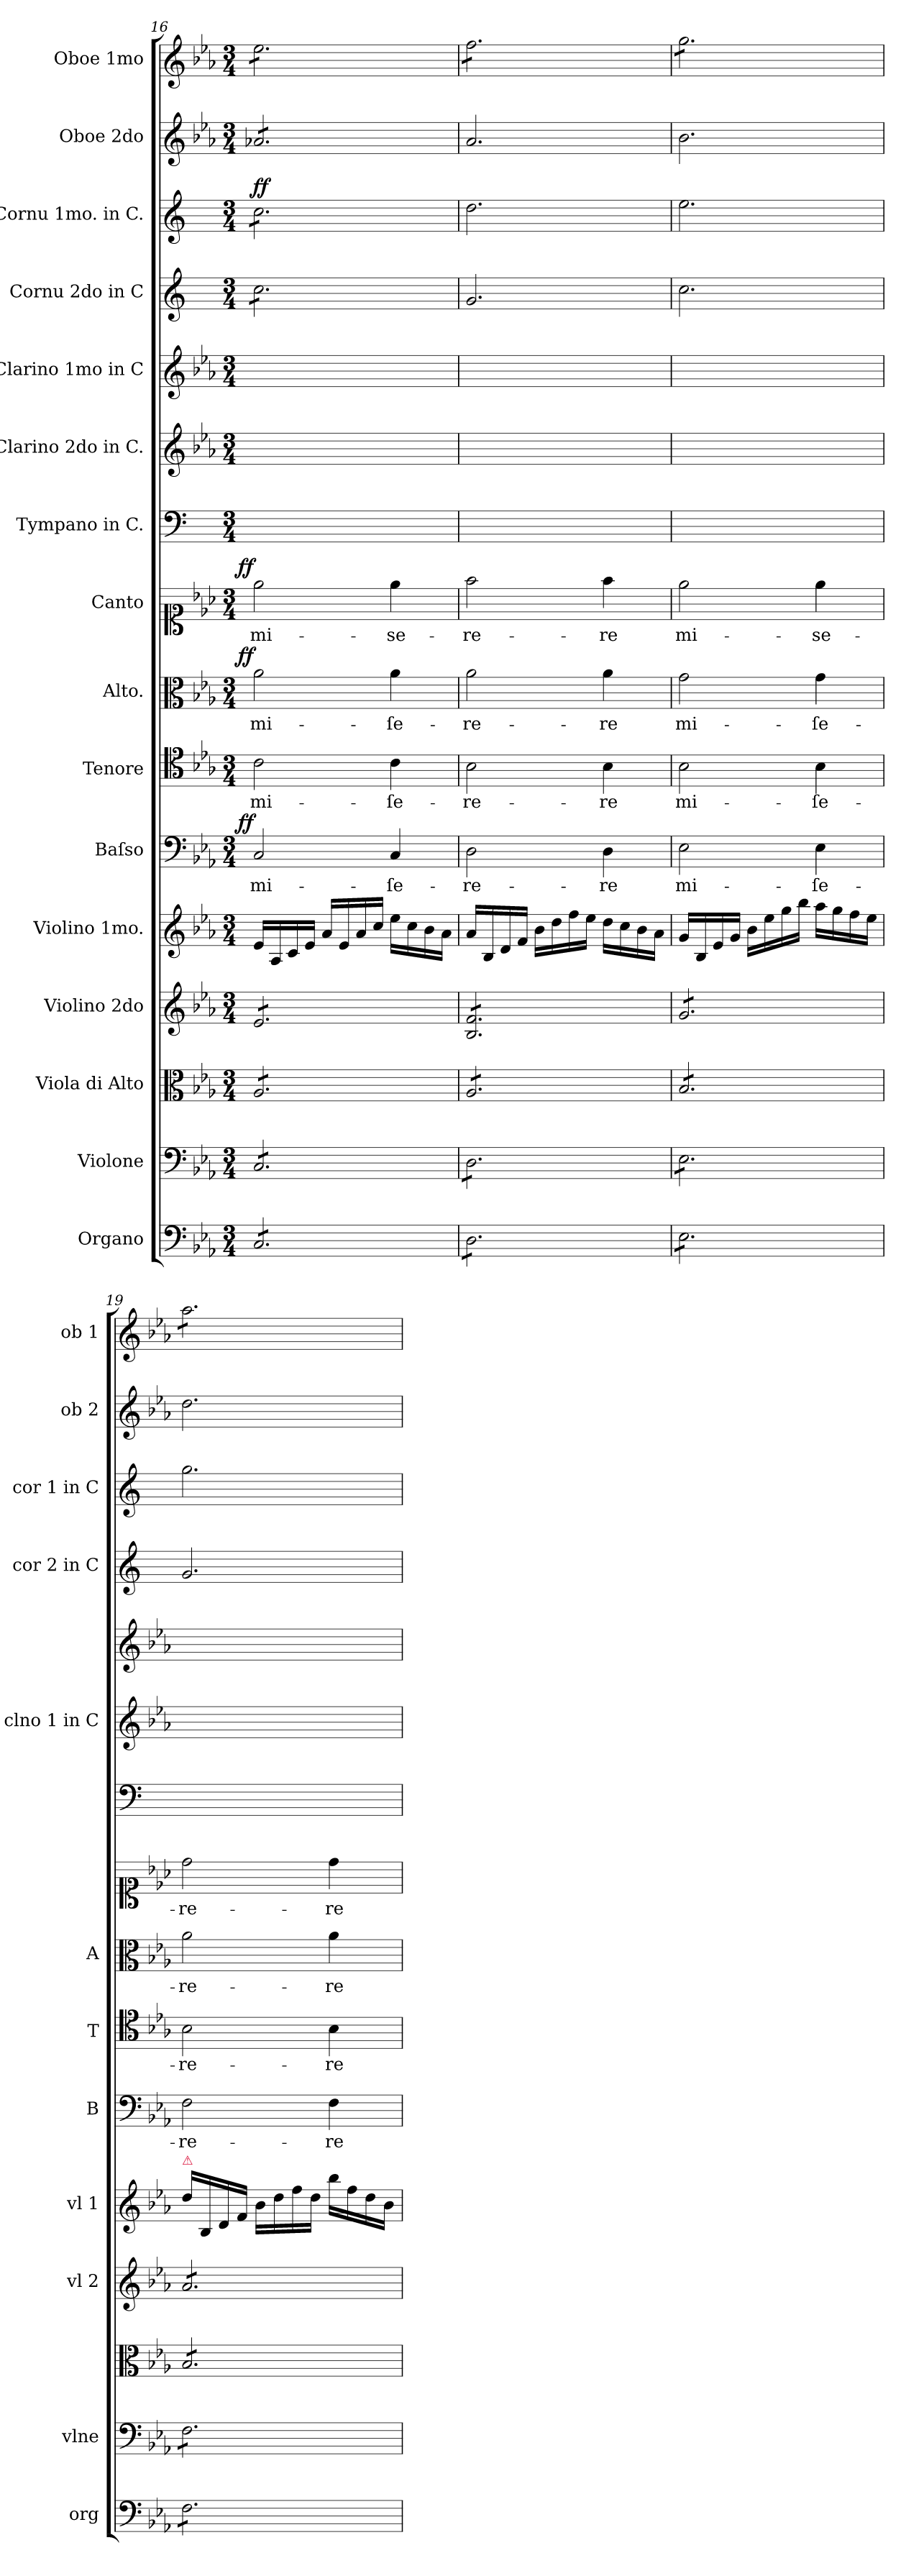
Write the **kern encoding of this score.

**kern	**kern	**dynam	**kern	**dynam	**kern	**dynam	**kern	**dynam	**kern	**text	**dynam	**kern	**text	**dynam	**kern	**text	**dynam	**kern	**text	**dynam	**kern	**kern	**kern	**kern	**dynam	**kern	**dynam	**kern	**dynam	**kern	**dynam
*part16	*part15	*part15	*part14	*part14	*part13	*part13	*part12	*part12	*part11	*part11	*part11	*part10	*part10	*part10	*part9	*part9	*part9	*part8	*part8	*part8	*part7	*part6	*part5	*part4	*part4	*part3	*part3	*part2	*part2	*part1	*part1
*staff16	*staff15	*staff15	*staff14	*staff14	*staff13	*staff13	*staff12	*staff12	*staff11	*staff11	*staff11	*staff10	*staff10	*staff10	*staff9	*staff9	*staff9	*staff8	*staff8	*staff8	*staff7	*staff6	*staff5	*staff4	*staff4	*staff3	*staff3	*staff2	*staff2	*staff1	*staff1
*I"Organo	*I"Violone	*	*I"Viola di Alto	*	*I"Violino 2do	*	*I"Violino 1mo.	*	*I"Baſso	*	*	*I"Tenore	*	*	*I"Alto.	*	*	*I"Canto	*	*	*I"Tympano in C.	*I"Clarino 2do in C.	*I"Clarino 1mo in C	*I"Cornu 2do in C	*	*I"Cornu 1mo. in C.	*	*I"Oboe 2do	*	*I"Oboe 1mo	*
*I'org	*I'vlne	*	*	*	*I'vl 2	*	*I'vl 1	*	*I'B	*	*	*I'T	*	*	*I'A	*	*	*	*	*	*	*I'clno 1 in C	*	*I'cor 2 in C	*	*I'cor 1 in C	*	*I'ob 2	*	*I'ob 1	*
*clefF4	*clefF4	*	*clefC3	*	*clefG2	*	*clefG2	*	*clefF4	*	*	*clefC4	*	*	*clefC3	*	*	*clefC1	*	*	*clefF4	*clefG2	*clefG2	*clefG2	*	*clefG2	*	*clefG2	*	*clefG2	*
*	*	*	*	*	*	*	*	*	*	*	*	*	*	*	*	*	*	*	*	*	*	*	*	*ITrd5c9	*	*ITrd5c9	*	*	*	*	*
*k[b-e-a-]	*k[b-e-a-]	*	*k[b-e-a-]	*	*k[b-e-a-]	*	*k[b-e-a-]	*	*k[b-e-a-]	*	*	*k[b-e-a-]	*	*	*k[b-e-a-]	*	*	*k[b-e-a-]	*	*	*k[]	*k[b-e-a-]	*k[b-e-a-]	*k[b-e-a-]	*	*k[b-e-a-]	*	*k[b-e-a-]	*	*k[b-e-a-]	*
*c:	*c:	*	*c:	*	*c:	*	*c:	*	*c:	*	*	*c:	*	*	*c:	*	*	*c:	*	*	*a:	*c:	*c:	*c:	*	*c:	*	*c:	*	*c:	*
*M3/4	*M3/4	*	*M3/4	*	*M3/4	*	*M3/4	*	*M3/4	*	*	*M3/4	*	*	*M3/4	*	*	*M3/4	*	*	*M3/4	*M3/4	*M3/4	*M3/4	*	*M3/4	*	*M3/4	*	*M3/4	*
=16	=16	=16	=16	=16	=16	=16	=16	=16	=16	=16	=16	=16	=16	=16	=16	=16	=16	=16	=16	=16	=16	=16	=16	=16	=16	=16	=16	=16	=16	=16	=16
!	!	!LO:DY:a	!	!LO:DY:a	!	!LO:DY:a	!	!LO:DY:a	!	!LO:LY:i	!LO:DY:a:rj	!	!	!LO:DY:a	!	!LO:LY:i	!LO:DY:a:rj	!	!	!LO:DY:a:rj	!	!	!	!	!LO:DY:a	!	!LO:DY:a	!	!LO:DY:a	!	!LO:DY:a
*tremolo	*	*	*	*	*	*	*	*	*	*	*	*	*	*	*	*	*	*	*	*	*	*	*	*	*	*	*	*	*	*	*
*	*tremolo	*	*	*	*	*	*	*	*	*	*	*	*	*	*	*	*	*	*	*	*	*	*	*	*	*	*	*	*	*	*
*	*	*	*tremolo	*	*	*	*	*	*	*	*	*	*	*	*	*	*	*	*	*	*	*	*	*	*	*	*	*	*	*	*
*	*	*	*	*	*tremolo	*	*	*	*	*	*	*	*	*	*	*	*	*	*	*	*	*	*	*	*	*	*	*	*	*	*
*	*	*	*	*	*	*	*	*	*	*	*	*	*	*	*	*	*	*	*	*	*	*	*	*tremolo	*	*	*	*	*	*	*
*	*	*	*	*	*	*	*	*	*	*	*	*	*	*	*	*	*	*	*	*	*	*	*	*	*	*tremolo	*	*	*	*	*
*	*	*	*	*	*	*	*	*	*	*	*	*	*	*	*	*	*	*	*	*	*	*	*	*	*	*	*	*tremolo	*	*	*
*	*	*	*	*	*	*	*	*	*	*	*	*	*	*	*	*	*	*	*	*	*	*	*	*	*	*	*	*	*	*tremolo	*
8C/L	8C/L	ffor&colon;	8A-/L	ffor&colon;	8e-/L	ffor&colon;	16e-/LL	ffor&colon;	2C/	mi-	ff.	2c\	mi-	f&colon;	2a-\	mi-	ff.	2ee-\	mi-	ff.	2.ryy	2.ryy	2.ryy	8e-\L	ffor&colon;	8e-\L	ff.	8a-X/L	ffor.	8ee-\L	ffor&colon;
.	.	.	.	.	.	.	16A-/	.	.	.	.	.	.	.	.	.	.	.	.	.	.	.	.	.	.	.	.	.	.	.	.
8C/	8C/	.	8A-/	.	8e-/	.	16c/	.	.	.	.	.	.	.	.	.	.	.	.	.	.	.	.	8e-\	.	8e-\	.	8a-X/	.	8ee-\	.
.	.	.	.	.	.	.	16e-/JJ	.	.	.	.	.	.	.	.	.	.	.	.	.	.	.	.	.	.	.	.	.	.	.	.
8C/	8C/	.	8A-/	.	8e-/	.	16a-/LL	.	.	.	.	.	.	.	.	.	.	.	.	.	.	.	.	8e-\	.	8e-\	.	8a-X/	.	8ee-\	.
.	.	.	.	.	.	.	16e-/	.	.	.	.	.	.	.	.	.	.	.	.	.	.	.	.	.	.	.	.	.	.	.	.
8C/	8C/	.	8A-/	.	8e-/	.	16a-/	.	.	.	.	.	.	.	.	.	.	.	.	.	.	.	.	8e-\	.	8e-\	.	8a-X/	.	8ee-\	.
.	.	.	.	.	.	.	16cc/JJ	.	.	.	.	.	.	.	.	.	.	.	.	.	.	.	.	.	.	.	.	.	.	.	.
!	!	!	!	!	!	!	!	!	!	!LO:LY:i	!	!	!	!	!	!LO:LY:i	!	!	!	!	!	!	!	!	!	!	!	!	!	!	!
8C/	8C/	.	8A-/	.	8e-/	.	16ee-\LL	.	4C/	-ſe-	.	4c\	-ſe-	.	4a-\	-ſe-	.	4ee-\	-se-	.	.	.	.	8e-\	.	8e-\	.	8a-X/	.	8ee-\	.
.	.	.	.	.	.	.	16cc\	.	.	.	.	.	.	.	.	.	.	.	.	.	.	.	.	.	.	.	.	.	.	.	.
8C/J	8C/J	.	8A-/J	.	8e-/J	.	16b-\	.	.	.	.	.	.	.	.	.	.	.	.	.	.	.	.	8e-\J	.	8e-\J	.	8a-X/J	.	8ee-\J	.
*	*	*	*	*	*	*	*	*	*	*	*	*	*	*	*	*	*	*	*	*	*	*	*	*	*	*	*	*Xtremolo	*	*	*
*	*	*	*	*	*	*	*	*	*	*	*	*	*	*	*	*	*	*	*	*	*	*	*	*	*	*Xtremolo	*	*	*	*	*
*	*	*	*	*	*	*	*	*	*	*	*	*	*	*	*	*	*	*	*	*	*	*	*	*Xtremolo	*	*	*	*	*	*	*
.	.	.	.	.	.	.	16a-\JJ	.	.	.	.	.	.	.	.	.	.	.	.	.	.	.	.	.	.	.	.	.	.	.	.
=17	=17	=17	=17	=17	=17	=17	=17	=17	=17	=17	=17	=17	=17	=17	=17	=17	=17	=17	=17	=17	=17	=17	=17	=17	=17	=17	=17	=17	=17	=17	=17
!	!	!	!	!	!	!	!	!	!	!LO:LY:i	!	!	!	!	!	!LO:LY:i	!	!	!	!	!	!	!	!	!	!	!	!	!	!	!
8D\L	8D\L	.	8A-/L	.	8B-/ 8f/L	.	16a-/LL	.	2D\	-re-	.	2B-\	-re-	.	2a-\	-re-	.	2ff\	-re-	.	2.ryy	2.ryy	2.ryy	2.B-/	.	2.f\	.	2.a-/	.	8ff\L	.
.	.	.	.	.	.	.	16B-/	.	.	.	.	.	.	.	.	.	.	.	.	.	.	.	.	.	.	.	.	.	.	.	.
8D\	8D\	.	8A-/	.	8B-/ 8f/	.	16d/	.	.	.	.	.	.	.	.	.	.	.	.	.	.	.	.	.	.	.	.	.	.	8ff\	.
.	.	.	.	.	.	.	16f/JJ	.	.	.	.	.	.	.	.	.	.	.	.	.	.	.	.	.	.	.	.	.	.	.	.
8D\	8D\	.	8A-/	.	8B-/ 8f/	.	16b-\LL	.	.	.	.	.	.	.	.	.	.	.	.	.	.	.	.	.	.	.	.	.	.	8ff\	.
.	.	.	.	.	.	.	16dd\	.	.	.	.	.	.	.	.	.	.	.	.	.	.	.	.	.	.	.	.	.	.	.	.
8D\	8D\	.	8A-/	.	8B-/ 8f/	.	16ff\	.	.	.	.	.	.	.	.	.	.	.	.	.	.	.	.	.	.	.	.	.	.	8ff\	.
.	.	.	.	.	.	.	16ee-\JJ	.	.	.	.	.	.	.	.	.	.	.	.	.	.	.	.	.	.	.	.	.	.	.	.
!	!	!	!	!	!	!	!	!	!	!LO:LY:i	!	!	!	!	!	!LO:LY:i	!	!	!	!	!	!	!	!	!	!	!	!	!	!	!
8D\	8D\	.	8A-/	.	8B-/ 8f/	.	16dd\LL	.	4D\	-re	.	4B-\	-re	.	4a-\	-re	.	4ff\	-re	.	.	.	.	.	.	.	.	.	.	8ff\	.
.	.	.	.	.	.	.	16cc\	.	.	.	.	.	.	.	.	.	.	.	.	.	.	.	.	.	.	.	.	.	.	.	.
8D\J	8D\J	.	8A-/J	.	8B-/ 8f/J	.	16b-\	.	.	.	.	.	.	.	.	.	.	.	.	.	.	.	.	.	.	.	.	.	.	8ff\J	.
.	.	.	.	.	.	.	16a-\JJ	.	.	.	.	.	.	.	.	.	.	.	.	.	.	.	.	.	.	.	.	.	.	.	.
=18	=18	=18	=18	=18	=18	=18	=18	=18	=18	=18	=18	=18	=18	=18	=18	=18	=18	=18	=18	=18	=18	=18	=18	=18	=18	=18	=18	=18	=18	=18	=18
!	!	!	!	!	!	!	!	!	!	!	!	!	!LO:LY:i	!	!	!LO:LY:i	!	!	!LO:LY:i	!	!	!	!	!	!	!	!	!	!	!	!
8E-\L	8E-\L	.	8B-/L	.	8g/L	.	16g/LL	.	2E-\	mi-	.	2B-\	mi-	.	2g\	mi-	.	2ee-\	mi-	.	2.ryy	2.ryy	2.ryy	2.e-\	.	2.g\	.	2.b-\	.	8gg\L	.
.	.	.	.	.	.	.	16B-/	.	.	.	.	.	.	.	.	.	.	.	.	.	.	.	.	.	.	.	.	.	.	.	.
8E-\	8E-\	.	8B-/	.	8g/	.	16e-/	.	.	.	.	.	.	.	.	.	.	.	.	.	.	.	.	.	.	.	.	.	.	8gg\	.
.	.	.	.	.	.	.	16g/JJ	.	.	.	.	.	.	.	.	.	.	.	.	.	.	.	.	.	.	.	.	.	.	.	.
8E-\	8E-\	.	8B-/	.	8g/	.	16b-\LL	.	.	.	.	.	.	.	.	.	.	.	.	.	.	.	.	.	.	.	.	.	.	8gg\	.
.	.	.	.	.	.	.	16ee-\	.	.	.	.	.	.	.	.	.	.	.	.	.	.	.	.	.	.	.	.	.	.	.	.
8E-\	8E-\	.	8B-/	.	8g/	.	16gg\	.	.	.	.	.	.	.	.	.	.	.	.	.	.	.	.	.	.	.	.	.	.	8gg\	.
.	.	.	.	.	.	.	16bb-\JJ	.	.	.	.	.	.	.	.	.	.	.	.	.	.	.	.	.	.	.	.	.	.	.	.
!	!	!	!	!	!	!	!	!	!	!	!	!	!LO:LY:i	!	!	!LO:LY:i	!	!	!LO:LY:i	!	!	!	!	!	!	!	!	!	!	!	!
8E-\	8E-\	.	8B-/	.	8g/	.	16aa-\LL	.	4E-\	-ſe-	.	4B-\	-ſe-	.	4g\	-ſe-	.	4ee-\	-se-	.	.	.	.	.	.	.	.	.	.	8gg\	.
.	.	.	.	.	.	.	16gg\	.	.	.	.	.	.	.	.	.	.	.	.	.	.	.	.	.	.	.	.	.	.	.	.
8E-\J	8E-\J	.	8B-/J	.	8g/J	.	16ff\	.	.	.	.	.	.	.	.	.	.	.	.	.	.	.	.	.	.	.	.	.	.	8gg\J	.
.	.	.	.	.	.	.	16ee-\JJ	.	.	.	.	.	.	.	.	.	.	.	.	.	.	.	.	.	.	.	.	.	.	.	.
=19	=19	=19	=19	=19	=19	=19	=19	=19	=19	=19	=19	=19	=19	=19	=19	=19	=19	=19	=19	=19	=19	=19	=19	=19	=19	=19	=19	=19	=19	=19	=19
!	!	!	!	!	!	!	!LO:TX:a:color=crimson:t=⚠	!	!	!	!	!	!	!	!	!	!	!	!	!	!	!	!	!	!	!	!	!	!	!	!
!	!	!	!	!	!	!	!	!	!	!	!	!	!LO:LY:i	!	!	!LO:LY:i	!	!	!LO:LY:i	!	!	!	!	!	!	!	!	!	!	!	!
8F\L	8F\L	.	8B-/L	.	8a-/L	.	16dd\LL	.	2F\	-re-	.	2B-\	-re-	.	2a-\	-re-	.	2dd\	-re-	.	2.ryy	2.ryy	2.ryy	2.B-/	.	2.b-\	.	2.dd\	.	8aa-\L	.
.	.	.	.	.	.	.	16B-/	.	.	.	.	.	.	.	.	.	.	.	.	.	.	.	.	.	.	.	.	.	.	.	.
8F\	8F\	.	8B-/	.	8a-/	.	16d/	.	.	.	.	.	.	.	.	.	.	.	.	.	.	.	.	.	.	.	.	.	.	8aa-\	.
.	.	.	.	.	.	.	16f/JJ	.	.	.	.	.	.	.	.	.	.	.	.	.	.	.	.	.	.	.	.	.	.	.	.
8F\	8F\	.	8B-/	.	8a-/	.	16b-\LL	.	.	.	.	.	.	.	.	.	.	.	.	.	.	.	.	.	.	.	.	.	.	8aa-\	.
.	.	.	.	.	.	.	16dd\	.	.	.	.	.	.	.	.	.	.	.	.	.	.	.	.	.	.	.	.	.	.	.	.
8F\	8F\	.	8B-/	.	8a-/	.	16ff\	.	.	.	.	.	.	.	.	.	.	.	.	.	.	.	.	.	.	.	.	.	.	8aa-\	.
.	.	.	.	.	.	.	16dd\JJ	.	.	.	.	.	.	.	.	.	.	.	.	.	.	.	.	.	.	.	.	.	.	.	.
!	!	!	!	!	!	!	!	!	!	!	!	!	!LO:LY:i	!	!	!LO:LY:i	!	!	!LO:LY:i	!	!	!	!	!	!	!	!	!	!	!	!
8F\	8F\	.	8B-/	.	8a-/	.	16bb-\LL	.	4F\	-re	.	4B-\	-re	.	4a-\	-re	.	4dd\	-re	.	.	.	.	.	.	.	.	.	.	8aa-\	.
.	.	.	.	.	.	.	16ff\	.	.	.	.	.	.	.	.	.	.	.	.	.	.	.	.	.	.	.	.	.	.	.	.
8F\J	8F\J	.	8B-/J	.	8a-/J	.	16dd\	.	.	.	.	.	.	.	.	.	.	.	.	.	.	.	.	.	.	.	.	.	.	8aa-\J	.
*	*	*	*	*	*	*	*	*	*	*	*	*	*	*	*	*	*	*	*	*	*	*	*	*	*	*	*	*	*	*Xtremolo	*
*	*	*	*	*	*Xtremolo	*	*	*	*	*	*	*	*	*	*	*	*	*	*	*	*	*	*	*	*	*	*	*	*	*	*
*	*	*	*Xtremolo	*	*	*	*	*	*	*	*	*	*	*	*	*	*	*	*	*	*	*	*	*	*	*	*	*	*	*	*
*	*Xtremolo	*	*	*	*	*	*	*	*	*	*	*	*	*	*	*	*	*	*	*	*	*	*	*	*	*	*	*	*	*	*
*Xtremolo	*	*	*	*	*	*	*	*	*	*	*	*	*	*	*	*	*	*	*	*	*	*	*	*	*	*	*	*	*	*	*
.	.	.	.	.	.	.	16b-\JJ	.	.	.	.	.	.	.	.	.	.	.	.	.	.	.	.	.	.	.	.	.	.	.	.
=	=	=	=	=	=	=	=	=	=	=	=	=	=	=	=	=	=	=	=	=	=	=	=	=	=	=	=	=	=	=	=
*-	*-	*-	*-	*-	*-	*-	*-	*-	*-	*-	*-	*-	*-	*-	*-	*-	*-	*-	*-	*-	*-	*-	*-	*-	*-	*-	*-	*-	*-	*-	*-
